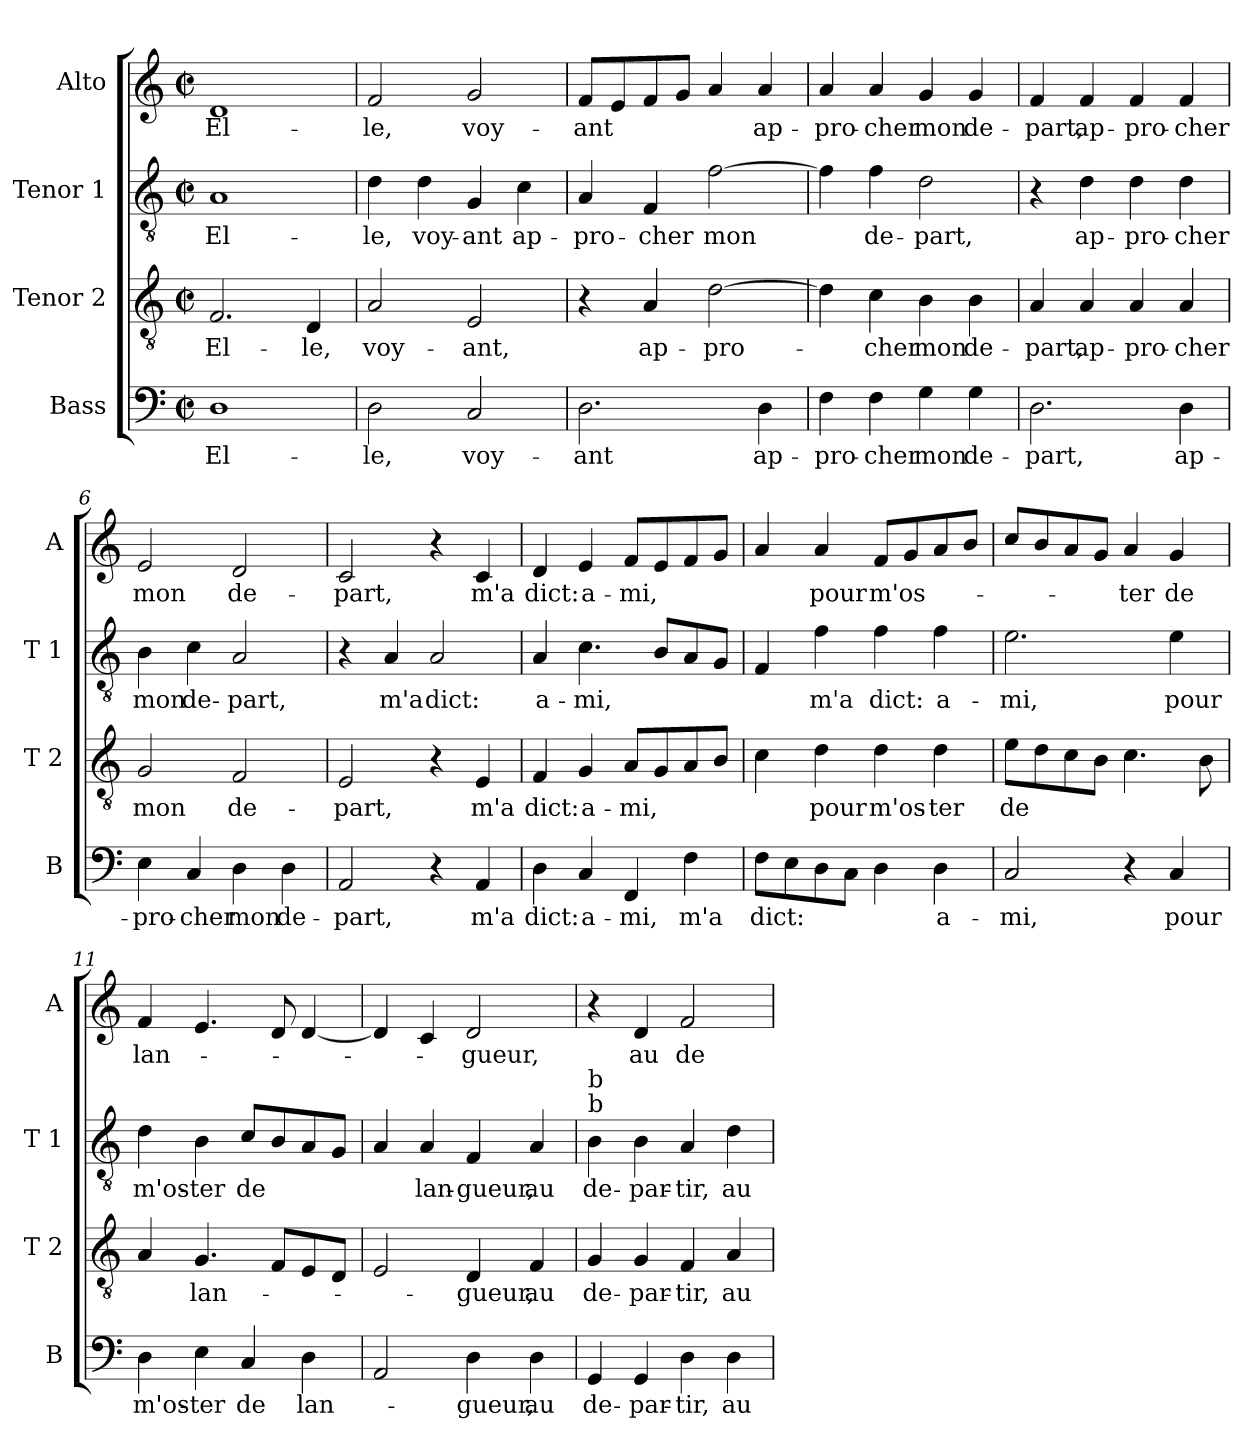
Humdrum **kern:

**kern	**text	**kern	**text	**kern	**text	**kern	**text
*part4	*part4	*part3	*part3	*part2	*part2	*part1	*part1
*staff4	*staff4	*staff3	*staff3	*staff2	*staff2	*staff1	*staff1
*I"Bass	*	*I"Tenor 2	*	*I"Tenor 1	*	*I"Alto	*
*I'B	*	*I'T 2	*	*I'T 1	*	*I'A	*
*clefF4	*	*clefGv2	*	*clefGv2	*	*clefG2	*
*k[]	*	*k[]	*	*k[]	*	*k[]	*
*C:	*	*C:	*	*C:	*	*C:	*
*M2/2	*	*M2/2	*	*M2/2	*	*M2/2	*
*met(c|)	*	*met(c|)	*	*met(c|)	*	*met(c|)	*
=1	=1	=1	=1	=1	=1	=1	=1
!	!LO:LY:b	!	!LO:LY:b	!	!LO:LY:b	!	!LO:LY:b
1D	El-	2.F/	El-	1A	El-	1d	El-
!	!	!	!LO:LY:b	!	!	!	!
.	.	4D/	-le,	.	.	.	.
=2	=2	=2	=2	=2	=2	=2	=2
!	!LO:LY:b	!	!LO:LY:b	!	!LO:LY:b	!	!LO:LY:b
2D\	-le,	2A/	voy-	4d\	-le,	2f/	-le,
!	!	!	!	!	!LO:LY:b	!	!
.	.	.	.	4d\	voy-	.	.
!	!LO:LY:b	!	!LO:LY:b	!	!LO:LY:b	!	!LO:LY:b
2C/	voy-	2E/	-ant,	4G/	-ant	2g/	voy-
!	!	!	!	!	!LO:LY:b	!	!
.	.	.	.	4c\	ap-	.	.
=3	=3	=3	=3	=3	=3	=3	=3
!	!LO:LY:b	!	!	!	!LO:LY:b	!	!LO:LY:b
2.D\	-ant	4r	.	4A/	-pro-	8f/L	-ant
.	.	.	.	.	.	8e/	.
!	!	!	!LO:LY:b	!	!LO:LY:b	!	!
.	.	4A/	ap-	4F/	-cher	8f/	.
.	.	.	.	.	.	8g/J	.
!	!	!	!LO:LY:b	!	!LO:LY:b	!	!
.	.	[2d\	-pro-	[2f\	mon	4a/	.
!	!LO:LY:b	!	!	!	!	!	!LO:LY:b
4D\	ap-	.	.	.	.	4a/	ap-
=4	=4	=4	=4	=4	=4	=4	=4
!	!LO:LY:b	!	!	!	!	!	!LO:LY:b
4F\	-pro-	4d\]	.	4f\]	.	4a/	-pro-
!	!LO:LY:b	!	!LO:LY:b	!	!LO:LY:b	!	!LO:LY:b
4F\	-cher	4c\	-cher	4f\	de-	4a/	-cher
!	!LO:LY:b	!	!LO:LY:b	!	!LO:LY:b	!	!LO:LY:b
4G\	mon	4B\	mon	2d\	-part,	4g/	mon
!	!LO:LY:b	!	!LO:LY:b	!	!	!	!LO:LY:b
4G\	de-	4B\	de-	.	.	4g/	de-
=5	=5	=5	=5	=5	=5	=5	=5
!	!LO:LY:b	!	!LO:LY:b	!	!	!	!LO:LY:b
2.D\	-part,	4A/	-part,	4r	.	4f/	-part,
!	!	!	!LO:LY:b	!	!LO:LY:b	!	!LO:LY:b
.	.	4A/	ap-	4d\	ap-	4f/	ap-
!	!	!	!LO:LY:b	!	!LO:LY:b	!	!LO:LY:b
.	.	4A/	-pro-	4d\	-pro-	4f/	-pro-
!	!LO:LY:b	!	!LO:LY:b	!	!LO:LY:b	!	!LO:LY:b
4D\	ap-	4A/	-cher	4d\	-cher	4f/	-cher
!!LO:LB:g=z
=6	=6	=6	=6	=6	=6	=6	=6
!	!LO:LY:b	!	!LO:LY:b	!	!LO:LY:b	!	!LO:LY:b
4E\	-pro-	2G/	mon	4B\	mon	2e/	mon
!	!LO:LY:b	!	!	!	!LO:LY:b	!	!
4C/	-cher	.	.	4c\	de-	.	.
!	!LO:LY:b	!	!LO:LY:b	!	!LO:LY:b	!	!LO:LY:b
4D\	mon	2F/	de-	2A/	-part,	2d/	de-
!	!LO:LY:b	!	!	!	!	!	!
4D\	de-	.	.	.	.	.	.
=7	=7	=7	=7	=7	=7	=7	=7
!	!LO:LY:b	!	!LO:LY:b	!	!	!	!LO:LY:b
2AA/	-part,	2E/	-part,	4r	.	2c/	-part,
!	!	!	!	!	!LO:LY:b	!	!
.	.	.	.	4A/	m'a	.	.
!	!	!	!	!	!LO:LY:b	!	!
4r	.	4r	.	2A/	dict:	4r	.
!	!LO:LY:b	!	!LO:LY:b	!	!	!	!LO:LY:b
4AA/	m'a	4E/	m'a	.	.	4c/	m'a
=8	=8	=8	=8	=8	=8	=8	=8
!	!LO:LY:b	!	!LO:LY:b	!	!LO:LY:b	!	!LO:LY:b
4D\	dict:	4F/	dict:	4A/	a-	4d/	dict:
!	!LO:LY:b	!	!LO:LY:b	!	!LO:LY:b	!	!LO:LY:b
4C/	a-	4G/	a-	4.c\	-mi,	4e/	a-
!	!LO:LY:b	!	!LO:LY:b	!	!	!	!LO:LY:b
4FF/	-mi,	8A/L	-mi,	.	.	8f/L	-mi,
.	.	8G/	.	8B/L	.	8e/	.
!	!LO:LY:b	!	!	!	!	!	!
4F\	m'a	8A/	.	8A/	.	8f/	.
.	.	8B/J	.	8G/J	.	8g/J	.
=9	=9	=9	=9	=9	=9	=9	=9
!	!LO:LY:b	!	!	!	!	!	!
8F\L	dict:	4c\	.	4F/	.	4a/	.
8E\	.	.	.	.	.	.	.
!	!	!	!LO:LY:b	!	!LO:LY:b	!	!LO:LY:b
8D\	.	4d\	pour	4f\	m'a	4a/	pour
8C\J	.	.	.	.	.	.	.
!	!	!	!LO:LY:b	!	!LO:LY:b	!	!LO:LY:b
4D\	.	4d\	m'os-	4f\	dict:	8f/L	m'os-
.	.	.	.	.	.	8g/	.
!	!LO:LY:b	!	!LO:LY:b	!	!LO:LY:b	!	!
4D\	a-	4d\	-ter	4f\	a-	8a/	.
.	.	.	.	.	.	8b/J	.
=10	=10	=10	=10	=10	=10	=10	=10
!	!LO:LY:b	!	!LO:LY:b	!	!LO:LY:b	!	!
2C/	-mi,	8e\L	de	2.e\	-mi,	8cc/L	.
.	.	8d\	.	.	.	8b/	.
.	.	8c\	.	.	.	8a/	.
.	.	8B\J	.	.	.	8g/J	.
!	!	!	!	!	!	!	!LO:LY:b
4r	.	4.c\	.	.	.	4a/	-ter
!	!LO:LY:b	!	!	!	!LO:LY:b	!	!LO:LY:b
4C/	pour	.	.	4e\	pour	4g/	de
.	.	8B\	.	.	.	.	.
!!LO:PB:g=z
=11	=11	=11	=11	=11	=11	=11	=11
!	!LO:LY:b	!	!	!	!LO:LY:b	!	!LO:LY:b
4D\	m'os-	4A/	.	4d\	m'os-	4f/	lan-
!	!LO:LY:b	!	!LO:LY:b	!	!LO:LY:b	!	!
4E\	-ter	4.G/	lan-	4B\	-ter	4.e/	.
!	!LO:LY:b	!	!	!	!LO:LY:b	!	!
4C/	de	.	.	8c/L	de	.	.
.	.	8F/L	.	8B/	.	8d/	.
!	!LO:LY:b	!	!	!	!	!	!
4D\	lan-	8E/	.	8A/	.	[4d/	.
.	.	8D/J	.	8G/J	.	.	.
=12	=12	=12	=12	=12	=12	=12	=12
2AA/	.	2E/	.	4A/	.	4d/]	.
!	!	!	!	!	!LO:LY:b	!	!
.	.	.	.	4A/	lan-	4c/	.
!	!LO:LY:b	!	!LO:LY:b	!	!LO:LY:b	!	!LO:LY:b
4D\	-gueur,	4D/	-gueur,	4F/	-gueur,	2d/	-gueur,
!	!LO:LY:b	!	!LO:LY:b	!	!LO:LY:b	!	!
4D\	au	4F/	au	4A/	au	.	.
=13	=13	=13	=13	=13	=13	=13	=13
!	!	!	!	!LO:TX:a:t=b	!	!	!
!	!	!	!	!LO:TX:a:t=b	!	!	!
!	!LO:LY:b	!	!LO:LY:b	!	!LO:LY:b	!	!
4GG/	de-	4G/	de-	4B\	de-	4r	.
!	!LO:LY:b	!	!LO:LY:b	!	!LO:LY:b	!	!LO:LY:b
4GG/	-par-	4G/	-par-	4B\	-par-	4d/	au
!	!LO:LY:b	!	!LO:LY:b	!	!LO:LY:b	!	!LO:LY:b
4D\	-tir,	4F/	-tir,	4A/	-tir,	2f/	de-
!	!LO:LY:b	!	!LO:LY:b	!	!LO:LY:b	!	!
4D\	au	4A/	au	4d\	au	.	.
=	=	=	=	=	=	=	=
*-	*-	*-	*-	*-	*-	*-	*-
